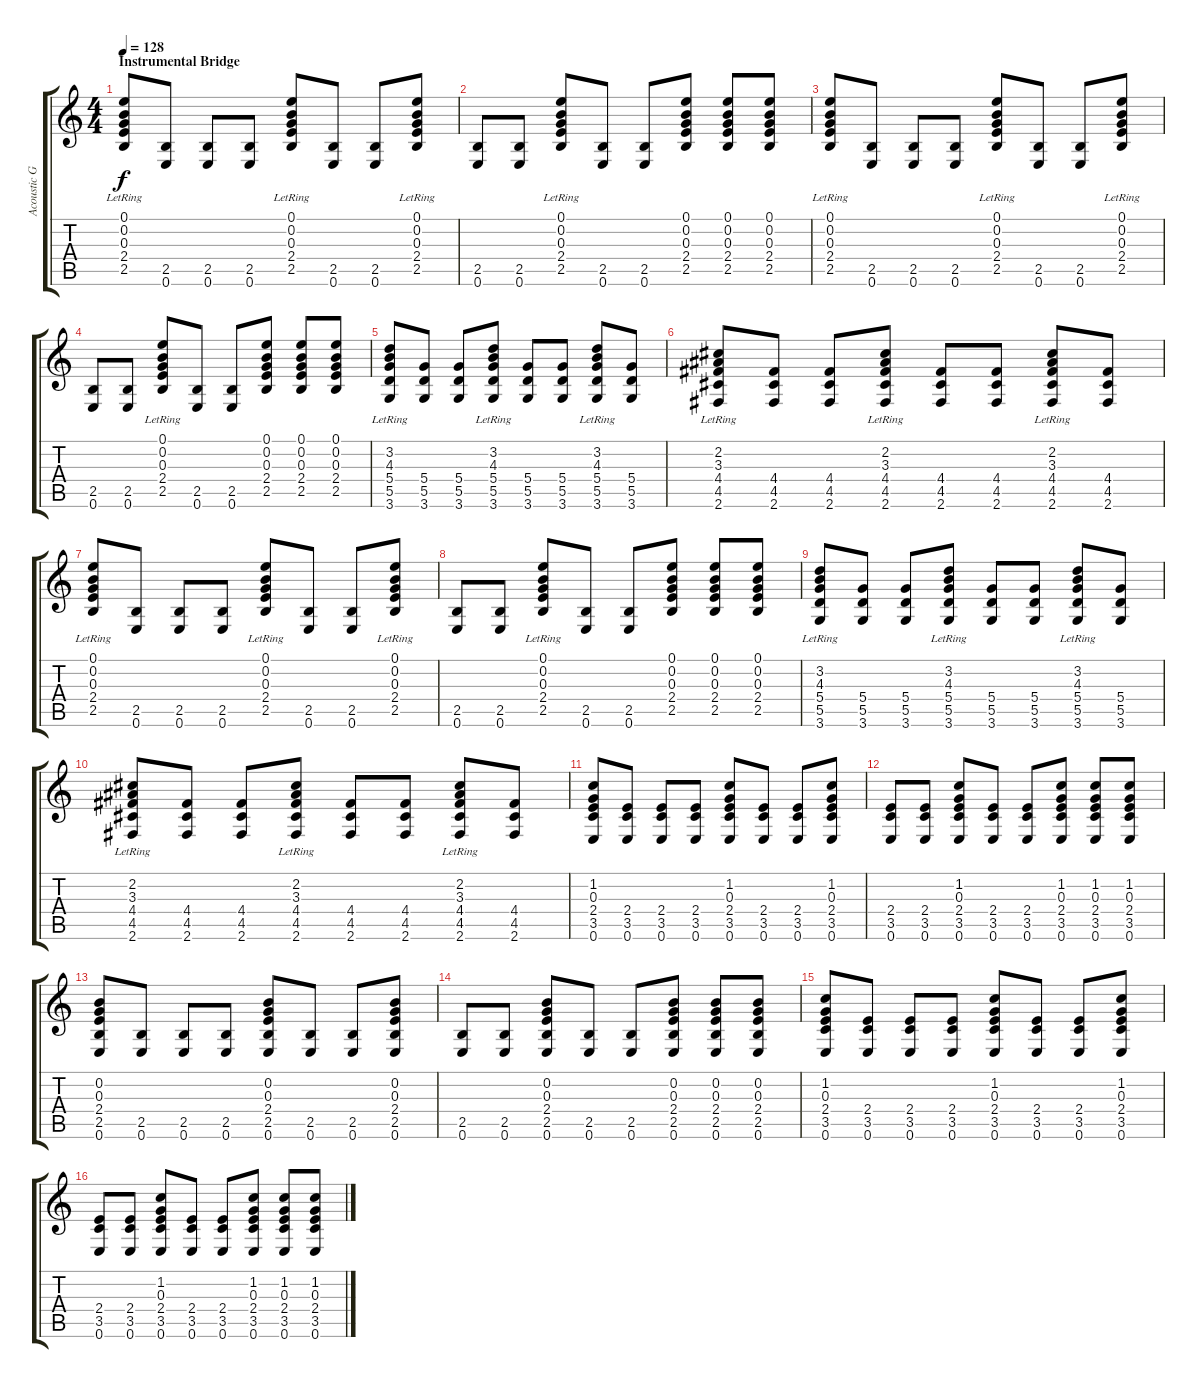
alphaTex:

\track ("Acoustic Guitar" "Acoustic G") {instrument acousticguitarsteel}
\staff {score tabs}
\tuning (E4 B3 G3 D3 A2 E2) {hide}
\ts (4 4)
\section ("" "Instrumental Bridge")
\tempo 128
\clef g2
\ks c
(0.1{lr} 0.2{lr} 0.3{lr} 2.4{lr} 2.5).8{dy f volume 10} (2.5 0.6).8 (2.5 0.6).8 (2.5 0.6).8 (0.1{lr} 0.2{lr} 0.3{lr} 2.4{lr} 2.5).8 (2.5 0.6).8 (2.5 0.6).8 (0.1{lr} 0.2{lr} 0.3{lr} 2.4{lr} 2.5).8 |
(2.5 0.6).8 (2.5 0.6).8 (0.1{lr} 0.2{lr} 0.3{lr} 2.4{lr} 2.5).8 (2.5 0.6).8 (2.5 0.6).8 (0.1 0.2 0.3 2.4 2.5).8 (0.1 0.2 0.3 2.4 2.5).8 (0.1 0.2 0.3 2.4 2.5).8 |
(0.1{lr} 0.2{lr} 0.3{lr} 2.4{lr} 2.5).8 (2.5 0.6).8 (2.5 0.6).8 (2.5 0.6).8 (0.1{lr} 0.2{lr} 0.3{lr} 2.4{lr} 2.5).8 (2.5 0.6).8 (2.5 0.6).8 (0.1{lr} 0.2{lr} 0.3{lr} 2.4{lr} 2.5).8 |
(2.5 0.6).8 (2.5 0.6).8 (0.1{lr} 0.2{lr} 0.3{lr} 2.4{lr} 2.5).8 (2.5 0.6).8 (2.5 0.6).8 (0.1 0.2 0.3 2.4 2.5).8 (0.1 0.2 0.3 2.4 2.5).8 (0.1 0.2 0.3 2.4 2.5).8 |
(3.2{lr} 4.3{lr} 5.4 5.5 3.6).8 (5.4 5.5 3.6).8 (5.4 5.5 3.6).8 (3.2{lr} 4.3{lr} 5.4 5.5 3.6).8 (5.4 5.5 3.6).8 (5.4 5.5 3.6).8 (3.2{lr} 4.3{lr} 5.4 5.5 3.6).8 (5.4 5.5 3.6).8 |
(2.2{lr} 3.3{lr} 4.4 4.5 2.6).8 (4.4 4.5 2.6).8 (4.4 4.5 2.6).8 (2.2{lr} 3.3{lr} 4.4 4.5 2.6).8 (4.4 4.5 2.6).8 (4.4 4.5 2.6).8 (2.2{lr} 3.3{lr} 4.4 4.5 2.6).8 (4.4 4.5 2.6).8 |
(0.1{lr} 0.2{lr} 0.3{lr} 2.4{lr} 2.5).8 (2.5 0.6).8 (2.5 0.6).8 (2.5 0.6).8 (0.1{lr} 0.2{lr} 0.3{lr} 2.4{lr} 2.5).8 (2.5 0.6).8 (2.5 0.6).8 (0.1{lr} 0.2{lr} 0.3{lr} 2.4{lr} 2.5).8 |
(2.5 0.6).8 (2.5 0.6).8 (0.1{lr} 0.2{lr} 0.3{lr} 2.4{lr} 2.5).8 (2.5 0.6).8 (2.5 0.6).8 (0.1 0.2 0.3 2.4 2.5).8 (0.1 0.2 0.3 2.4 2.5).8 (0.1 0.2 0.3 2.4 2.5).8 |
(3.2{lr} 4.3{lr} 5.4 5.5 3.6).8 (5.4 5.5 3.6).8 (5.4 5.5 3.6).8 (3.2{lr} 4.3{lr} 5.4 5.5 3.6).8 (5.4 5.5 3.6).8 (5.4 5.5 3.6).8 (3.2{lr} 4.3{lr} 5.4 5.5 3.6).8 (5.4 5.5 3.6).8 |
(2.2{lr} 3.3{lr} 4.4 4.5 2.6).8 (4.4 4.5 2.6).8 (4.4 4.5 2.6).8 (2.2{lr} 3.3{lr} 4.4 4.5 2.6).8 (4.4 4.5 2.6).8 (4.4 4.5 2.6).8 (2.2{lr} 3.3{lr} 4.4 4.5 2.6).8 (4.4 4.5 2.6).8 |
(1.2 0.3 2.4 3.5 0.6).8 (2.4 3.5 0.6).8 (2.4 3.5 0.6).8 (2.4 3.5 0.6).8 (1.2 0.3 2.4 3.5 0.6).8 (2.4 3.5 0.6).8 (2.4 3.5 0.6).8 (1.2 0.3 2.4 3.5 0.6).8 |
(2.4 3.5 0.6).8 (2.4 3.5 0.6).8 (1.2 0.3 2.4 3.5 0.6).8 (2.4 3.5 0.6).8 (2.4 3.5 0.6).8 (1.2 0.3 2.4 3.5 0.6).8 (1.2 0.3 2.4 3.5 0.6).8 (1.2 0.3 2.4 3.5 0.6).8 |
(0.2 0.3 2.4 2.5 0.6).8 (2.5 0.6).8 (2.5 0.6).8 (2.5 0.6).8 (0.2 0.3 2.4 2.5 0.6).8 (2.5 0.6).8 (2.5 0.6).8 (0.2 0.3 2.4 2.5 0.6).8 |
(2.5 0.6).8 (2.5 0.6).8 (0.2 0.3 2.4 2.5 0.6).8 (2.5 0.6).8 (2.5 0.6).8 (0.2 0.3 2.4 2.5 0.6).8 (0.2 0.3 2.4 2.5 0.6).8 (0.2 0.3 2.4 2.5 0.6).8 |
(1.2 0.3 2.4 3.5 0.6).8 (2.4 3.5 0.6).8 (2.4 3.5 0.6).8 (2.4 3.5 0.6).8 (1.2 0.3 2.4 3.5 0.6).8 (2.4 3.5 0.6).8 (2.4 3.5 0.6).8 (1.2 0.3 2.4 3.5 0.6).8 |
(2.4 3.5 0.6).8 (2.4 3.5 0.6).8 (1.2 0.3 2.4 3.5 0.6).8 (2.4 3.5 0.6).8 (2.4 3.5 0.6).8 (1.2 0.3 2.4 3.5 0.6).8 (1.2 0.3 2.4 3.5 0.6).8 (1.2 0.3 2.4 3.5 0.6).8
